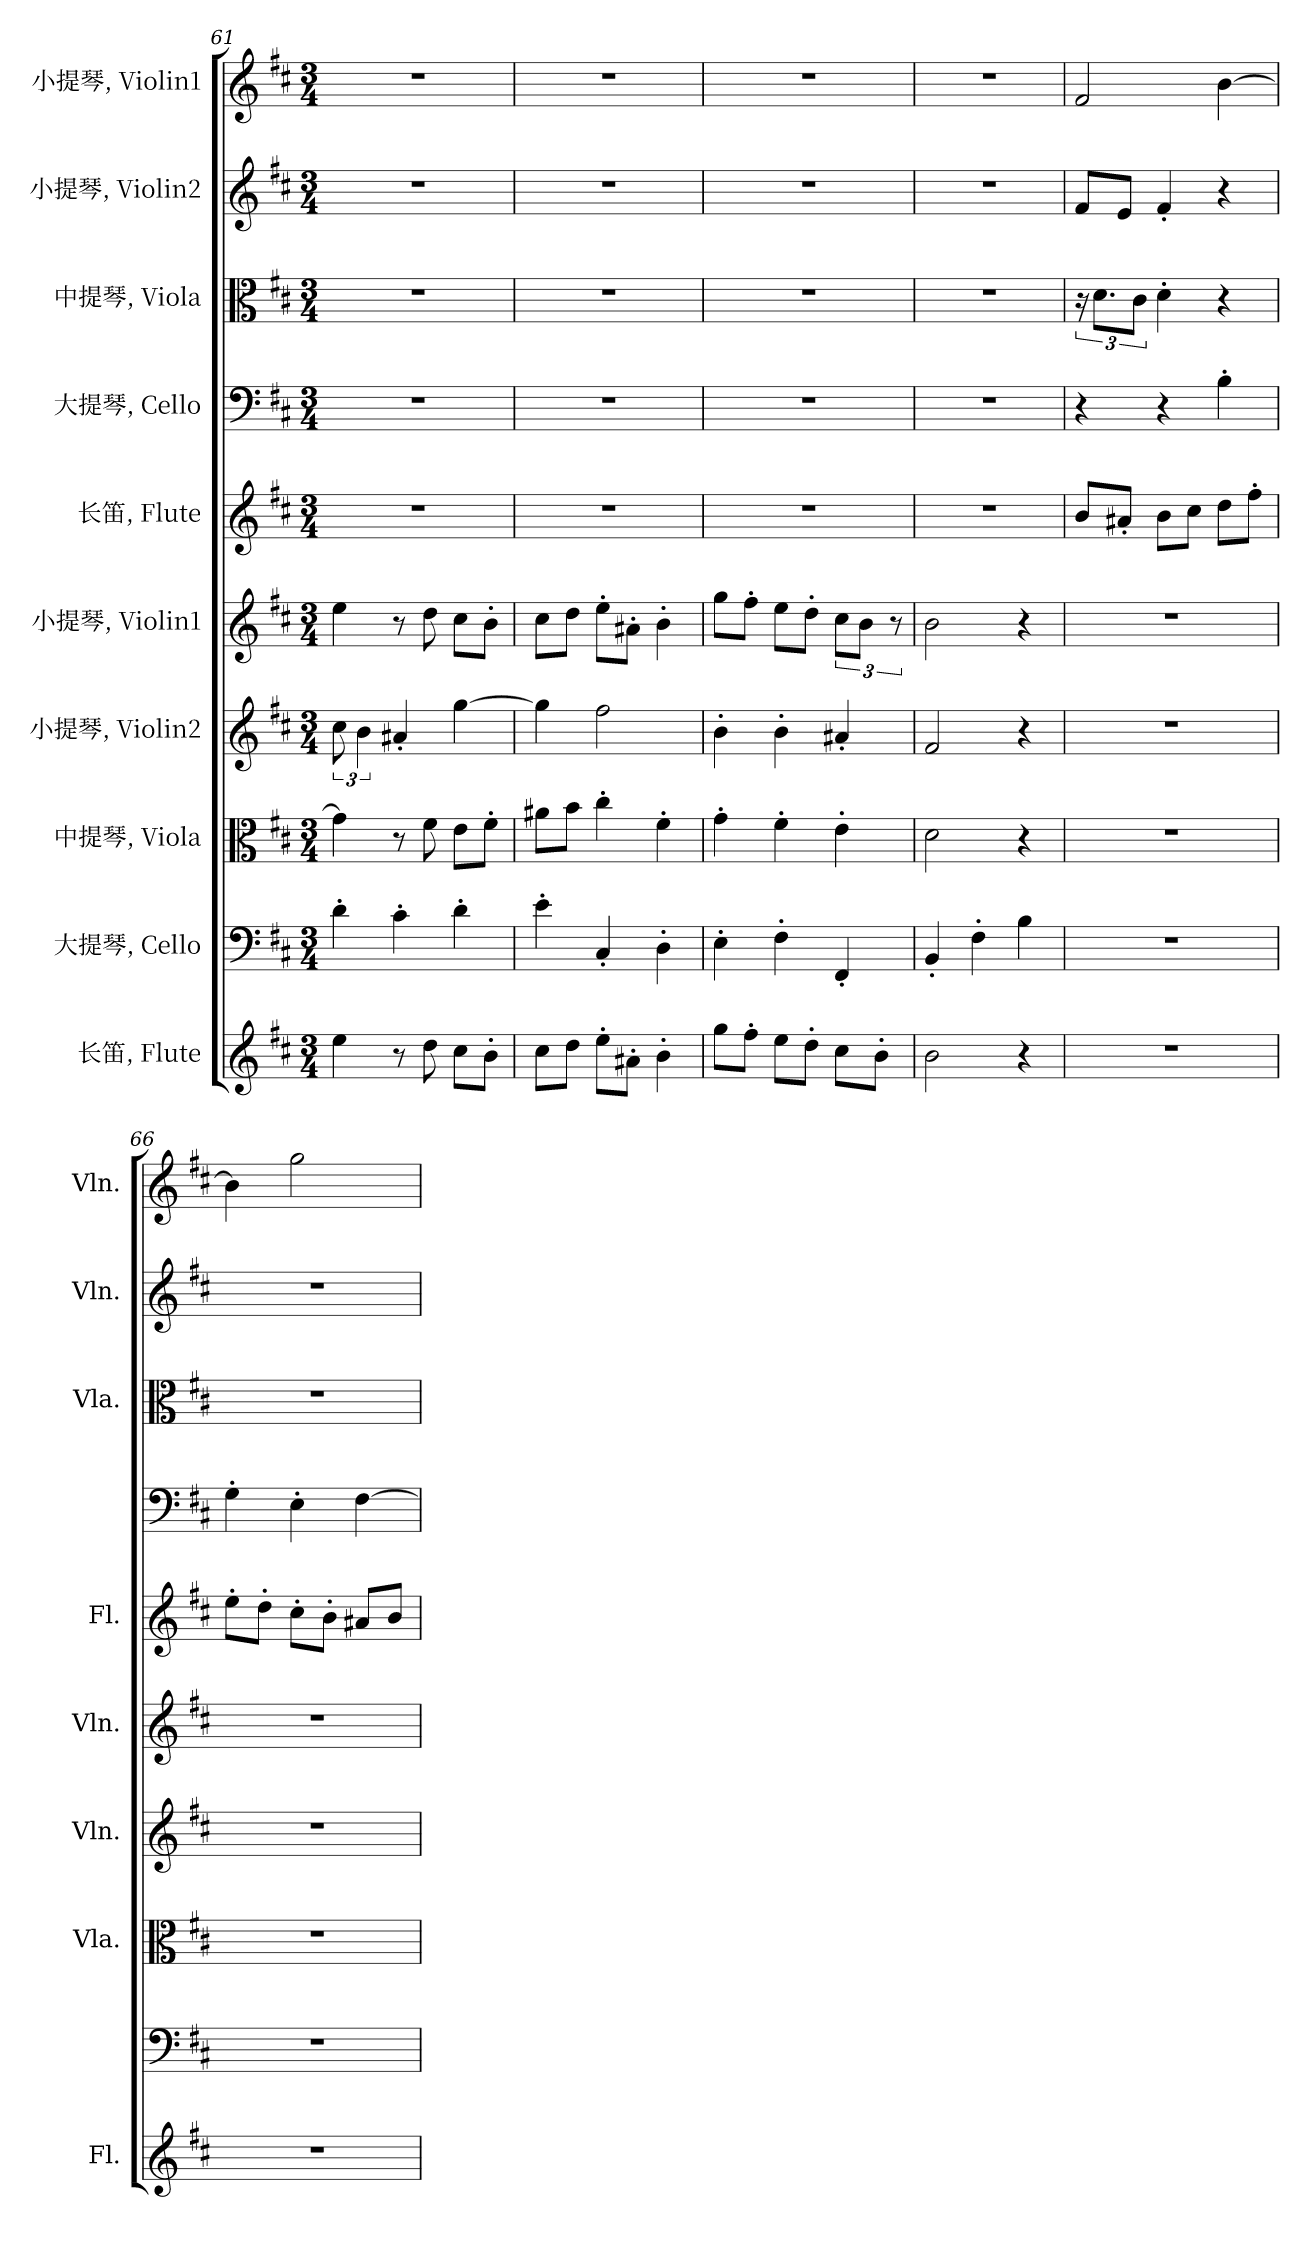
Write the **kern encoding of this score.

**kern	**kern	**kern	**kern	**kern	**kern	**kern	**kern	**kern	**kern
*part10	*part9	*part8	*part7	*part6	*part5	*part4	*part3	*part2	*part1
*staff10	*staff9	*staff8	*staff7	*staff6	*staff5	*staff4	*staff3	*staff2	*staff1
*I"长笛, Flute	*I"大提琴, Cello	*I"中提琴, Viola	*I"小提琴, Violin2	*I"小提琴, Violin1	*I"长笛, Flute	*I"大提琴, Cello	*I"中提琴, Viola	*I"小提琴, Violin2	*I"小提琴, Violin1
*I'Fl.	*	*I'Vla.	*I'Vln.	*I'Vln.	*I'Fl.	*	*I'Vla.	*I'Vln.	*I'Vln.
!!LO:PB:g=z
*clefG2	*clefF4	*clefC3	*clefG2	*clefG2	*clefG2	*clefF4	*clefC3	*clefG2	*clefG2
*k[f#c#]	*k[f#c#]	*k[f#c#]	*k[f#c#]	*k[f#c#]	*k[f#c#]	*k[f#c#]	*k[f#c#]	*k[f#c#]	*k[f#c#]
*M3/4	*M3/4	*M3/4	*M3/4	*M3/4	*M3/4	*M3/4	*M3/4	*M3/4	*M3/4
=61	=61	=61	=61	=61	=61	=61	=61	=61	=61
4ee\	4d'\	4g\]	12cc#\	4ee\	2.r	2.r	2.r	2.r	2.r
.	.	.	6b\	.	.	.	.	.	.
8r	4c#'\	8r	4a#X'/	8r	.	.	.	.	.
8dd\	.	8f#\	.	8dd\	.	.	.	.	.
8cc#\L	4d'\	8e\L	[4gg\	8cc#\L	.	.	.	.	.
8b'\J	.	8f#'\J	.	8b'\J	.	.	.	.	.
=62	=62	=62	=62	=62	=62	=62	=62	=62	=62
8cc#\L	4e'\	8a#X\L	4gg\]	8cc#\L	2.r	2.r	2.r	2.r	2.r
8dd\J	.	8b\J	.	8dd\J	.	.	.	.	.
8ee'\L	4C#'/	4cc#'\	2ff#\	8ee'\L	.	.	.	.	.
8a#X'\J	.	.	.	8a#X'\J	.	.	.	.	.
4b'\	4D'\	4f#'\	.	4b'\	.	.	.	.	.
=63	=63	=63	=63	=63	=63	=63	=63	=63	=63
8gg\L	4E'\	4g'\	4b'\	8gg\L	2.r	2.r	2.r	2.r	2.r
8ff#'\J	.	.	.	8ff#'\J	.	.	.	.	.
8ee\L	4F#'\	4f#'\	4b'\	8ee\L	.	.	.	.	.
8dd'\J	.	.	.	8dd'\J	.	.	.	.	.
8cc#\L	4FF#'/	4e'\	4a#X'/	12cc#\L	.	.	.	.	.
.	.	.	.	12b\J	.	.	.	.	.
8b'\J	.	.	.	.	.	.	.	.	.
.	.	.	.	12r	.	.	.	.	.
=64	=64	=64	=64	=64	=64	=64	=64	=64	=64
2b\	4BB'/	2d\	2f#/	2b\	2.r	2.r	2.r	2.r	2.r
.	4F#'\	.	.	.	.	.	.	.	.
4r	4B\	4r	4r	4r	.	.	.	.	.
=65	=65	=65	=65	=65	=65	=65	=65	=65	=65
2.r	2.r	2.r	2.r	2.r	8b/L	4r	24r	8f#/L	2f#/
.	.	.	.	.	.	.	12.d\L	.	.
.	.	.	.	.	8a#X'/J	.	.	8e/J	.
.	.	.	.	.	.	.	12c#\J	.	.
.	.	.	.	.	8b\L	4r	4d'\	4f#'/	.
.	.	.	.	.	8cc#\J	.	.	.	.
.	.	.	.	.	8dd\L	4B'\	4r	4r	[4b\
.	.	.	.	.	8ff#'\J	.	.	.	.
=66	=66	=66	=66	=66	=66	=66	=66	=66	=66
2.r	2.r	2.r	2.r	2.r	8ee'\L	4G'\	2.r	2.r	4b\]
.	.	.	.	.	8dd'\J	.	.	.	.
.	.	.	.	.	8cc#'\L	4E'\	.	.	2gg\
.	.	.	.	.	8b'\J	.	.	.	.
.	.	.	.	.	8a#X/L	[4F#\	.	.	.
.	.	.	.	.	8b/J	.	.	.	.
=	=	=	=	=	=	=	=	=	=
*-	*-	*-	*-	*-	*-	*-	*-	*-	*-
